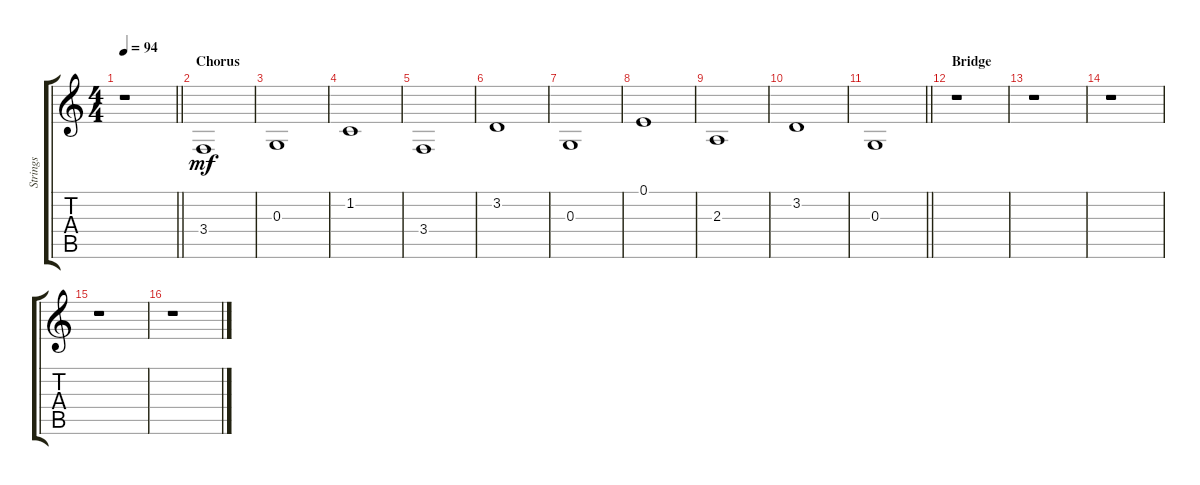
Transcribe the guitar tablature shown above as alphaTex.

\track ("Strings" "Strings") {instrument stringensemble1}
\staff {score tabs}
\tuning (E4 B3 G3 D3 A2 E2) {hide}
\ts (4 4)
\tempo 94
\clef g2
\barLineRight lightlight
\ks c
r.1{dy f} |
\section ("" "Chorus")
3.4.1{dy mf} |
0.3.1 |
1.2.1 |
3.4.1 |
3.2.1 |
0.3.1 |
0.1.1 |
2.3.1 |
3.2.1 |
\barLineRight lightlight
0.3.1 |
\section ("" "Bridge")
r.1 |
r.1 |
r.1 |
r.1 |
r.1
